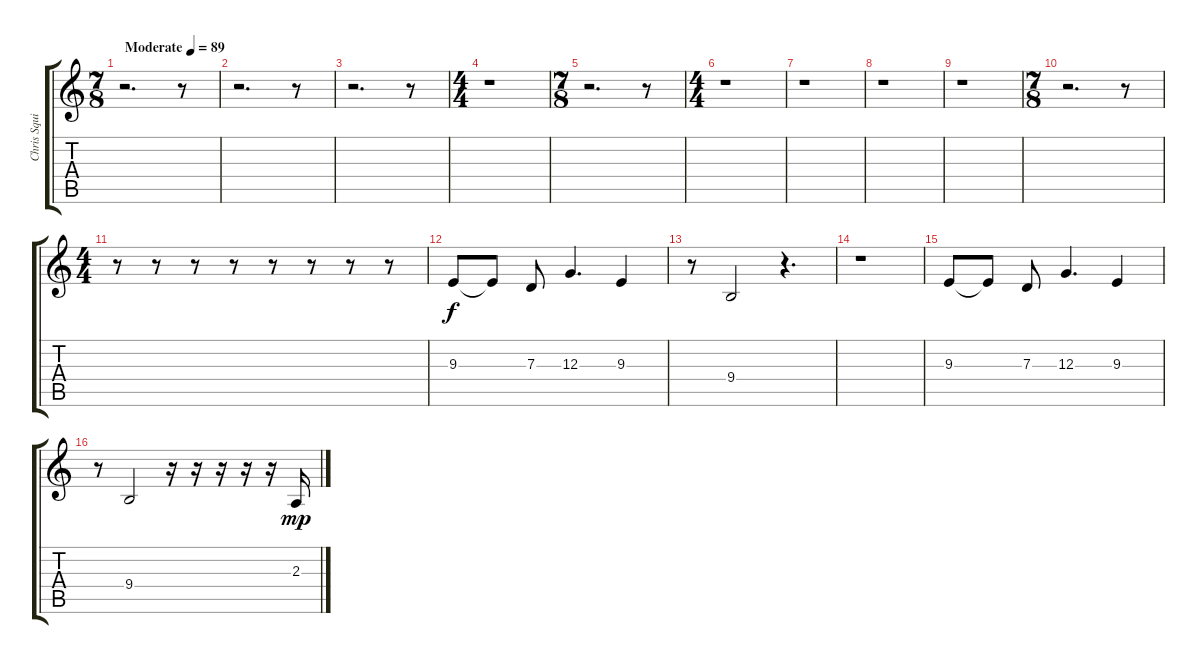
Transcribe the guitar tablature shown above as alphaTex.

\track ("Chris Squire- Harmony Vocals" "Chris Squi") {instrument voiceoohs}
\staff {score tabs}
\tuning (E4 B3 G3 D3 A2 E2) {hide}
\ts (7 8)
\tempo (89 "Moderate")
\clef g2
\ks c
r.2{d dy f instrument voiceoohs} r.8 |
r.2{d} r.8 |
r.2{d} r.8 |
\ts (4 4)
r.1 |
\ts (7 8)
r.2{d} r.8 |
\ts (4 4)
r.1 |
r.1 |
r.1 |
r.1 |
\ts (7 8)
r.2{d} r.8 |
\ts (4 4)
r.8 r.8 r.8 r.8 r.8 r.8 r.8 r.8 |
9.3.8 9.3{t}.8 7.3.8 12.3.4{d} 9.3.4 |
r.8 9.4.2 r.4{d} |
r.1 |
9.3.8 9.3{t}.8 7.3.8 12.3.4{d} 9.3.4 |
r.8 9.4.2 r.16 r.16 r.16 r.16 r.16 2.3.16{dy mp}
